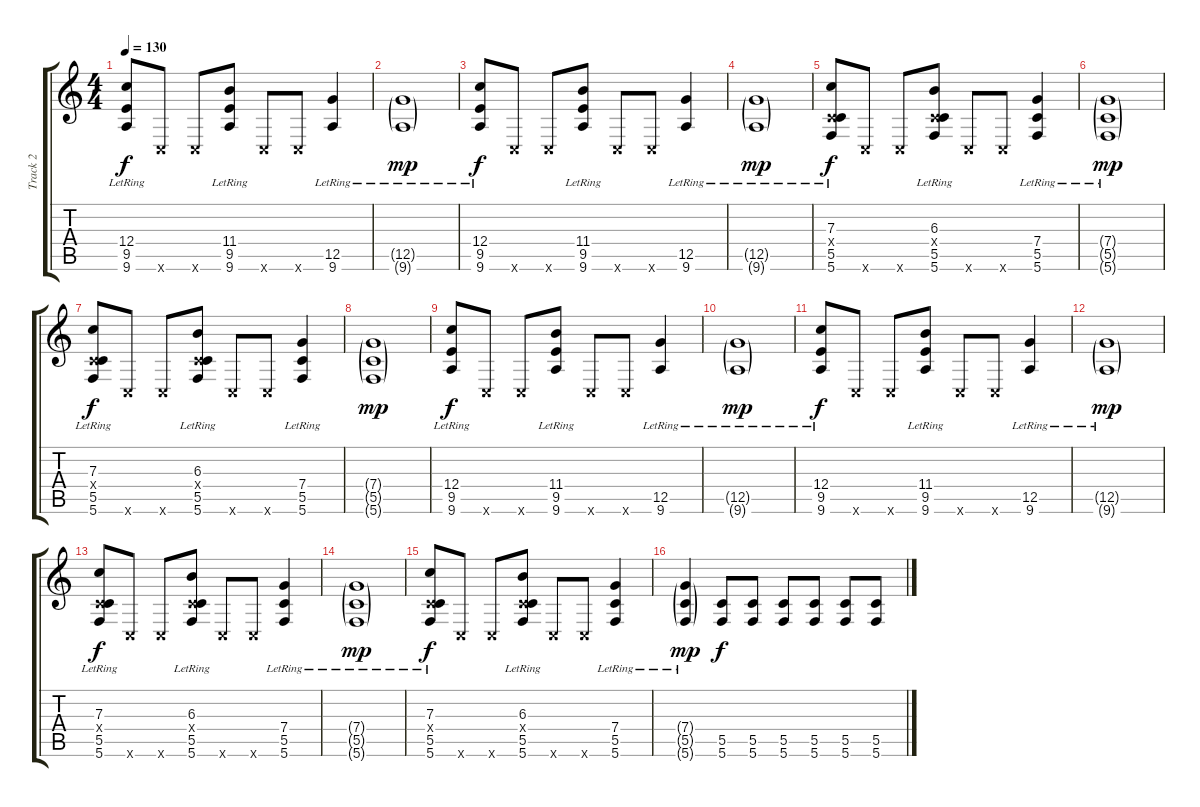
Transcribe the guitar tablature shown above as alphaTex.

\track ("Track 2" "Track 2") {instrument acousticguitarsteel}
\staff {score tabs}
\tuning (D4 A3 F3 C3 G2 C2) {hide}
\ts (4 4)
\tempo 130
\clef g2
\ks c
(12.4{lr} 9.5{lr} 9.6{lr}).8{dy f} 0.6{x}.8 0.6{x}.8 (11.4{lr} 9.5{lr} 9.6{lr}).8 0.6{x}.8 0.6{x}.8 (12.5{lr} 9.6{lr}).4 |
(12.5{g lr} 9.6{g lr}).1{dy mp} |
(12.4{lr} 9.5{lr} 9.6{lr}).8{dy f} 0.6{x}.8 0.6{x}.8 (11.4{lr} 9.5{lr} 9.6{lr}).8 0.6{x}.8 0.6{x}.8 (12.5{lr} 9.6{lr}).4 |
(12.5{g lr} 9.6{g lr}).1{dy mp} |
(7.3{lr} 0.4{x} 5.5{lr} 5.6{lr}).8{dy f} 0.6{x}.8 0.6{x}.8 (6.3{lr} 0.4{x} 5.5{lr} 5.6{lr}).8 0.6{x}.8 0.6{x}.8 (7.4{lr} 5.5{lr} 5.6{lr}).4 |
(7.4{g lr} 5.5{g lr} 5.6{g lr}).1{dy mp} |
(7.3{lr} 0.4{x} 5.5{lr} 5.6{lr}).8{dy f} 0.6{x}.8 0.6{x}.8 (6.3{lr} 0.4{x} 5.5{lr} 5.6{lr}).8 0.6{x}.8 0.6{x}.8 (7.4{lr} 5.5{lr} 5.6{lr}).4 |
(7.4{g} 5.5{g} 5.6{g}).1{dy mp} |
(12.4{lr} 9.5{lr} 9.6{lr}).8{dy f} 0.6{x}.8 0.6{x}.8 (11.4{lr} 9.5{lr} 9.6{lr}).8 0.6{x}.8 0.6{x}.8 (12.5{lr} 9.6{lr}).4 |
(12.5{g lr} 9.6{g lr}).1{dy mp} |
(12.4{lr} 9.5{lr} 9.6{lr}).8{dy f} 0.6{x}.8 0.6{x}.8 (11.4{lr} 9.5{lr} 9.6{lr}).8 0.6{x}.8 0.6{x}.8 (12.5{lr} 9.6{lr}).4 |
(12.5{g lr} 9.6{g lr}).1{dy mp} |
(7.3{lr} 0.4{x} 5.5{lr} 5.6{lr}).8{dy f} 0.6{x}.8 0.6{x}.8 (6.3{lr} 0.4{x} 5.5{lr} 5.6{lr}).8 0.6{x}.8 0.6{x}.8 (7.4{lr} 5.5{lr} 5.6{lr}).4 |
(7.4{g lr} 5.5{g lr} 5.6{g lr}).1{dy mp} |
(7.3{lr} 0.4{x} 5.5{lr} 5.6{lr}).8{dy f} 0.6{x}.8 0.6{x}.8 (6.3{lr} 0.4{x} 5.5{lr} 5.6{lr}).8 0.6{x}.8 0.6{x}.8 (7.4{lr} 5.5{lr} 5.6{lr}).4 |
(7.4{g lr} 5.5{g lr} 5.6{g lr}).4{dy mp} (5.5 5.6).8{dy f} (5.5 5.6).8 (5.5 5.6).8 (5.5 5.6).8 (5.5 5.6).8 (5.5 5.6).8
